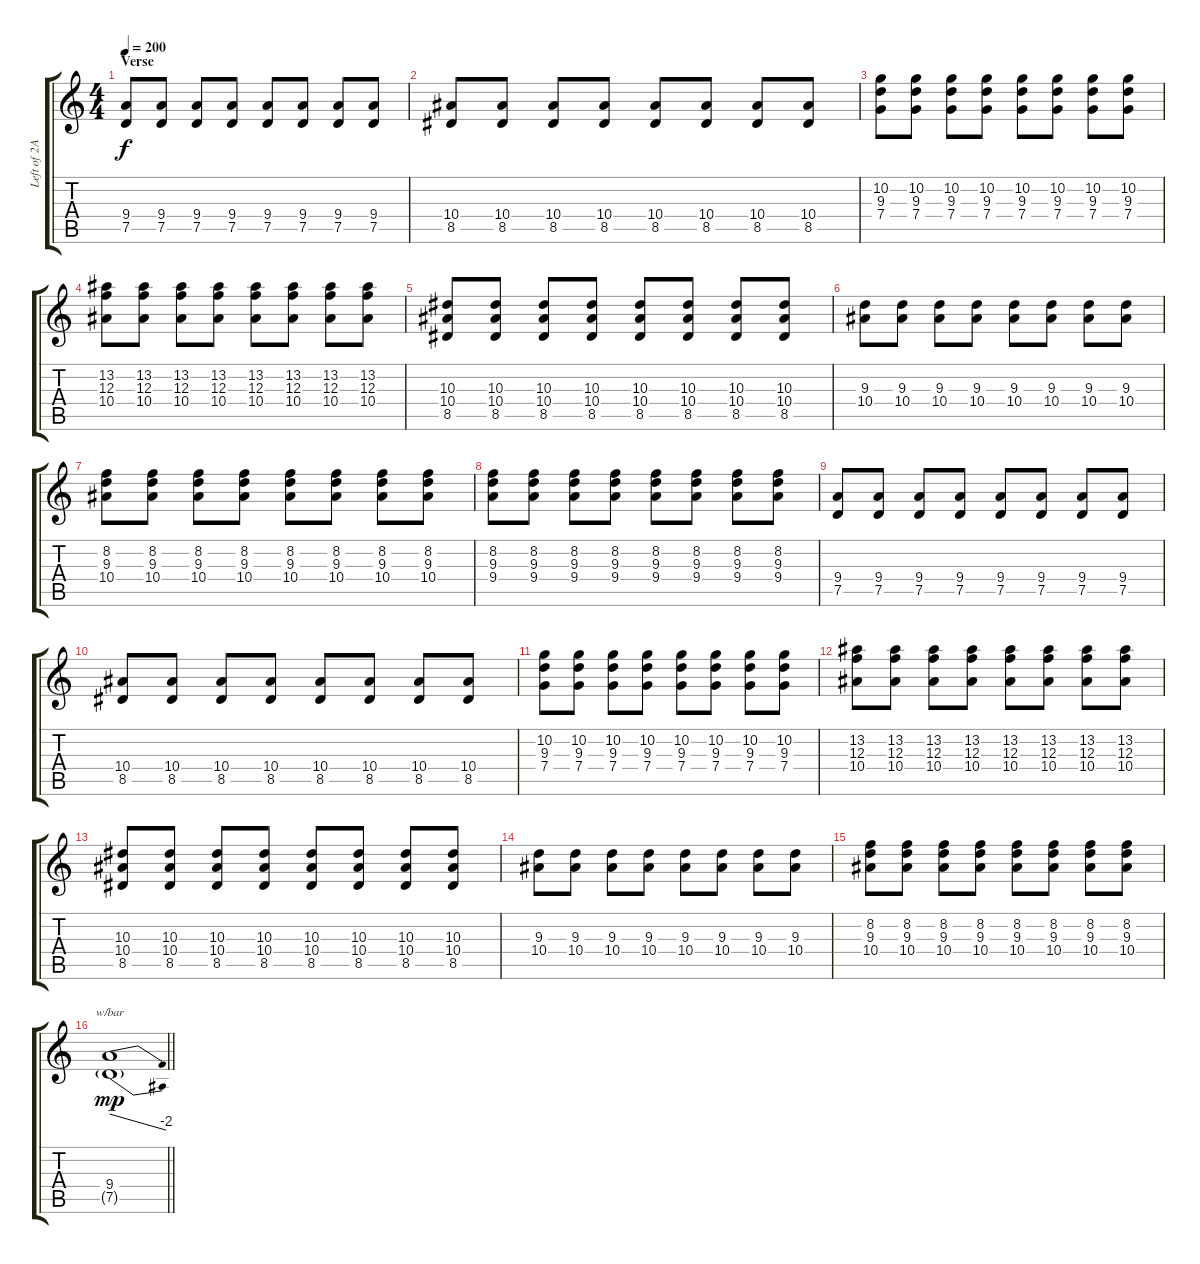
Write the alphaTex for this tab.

\track ("Left of 2A" "Left of 2A") {instrument distortionguitar}
\staff {score tabs}
\tuning (D4 A3 F3 C3 G2 D2) {hide}
\ts (4 4)
\section ("" "Verse")
\tempo 200
\clef g2
\ks c
(9.4 7.5).8{dy f} (9.4 7.5).8 (9.4 7.5).8 (9.4 7.5).8 (9.4 7.5).8 (9.4 7.5).8 (9.4 7.5).8 (9.4 7.5).8 |
(10.4 8.5).8 (10.4 8.5).8 (10.4 8.5).8 (10.4 8.5).8 (10.4 8.5).8 (10.4 8.5).8 (10.4 8.5).8 (10.4 8.5).8 |
(10.2 9.3 7.4).8 (10.2 9.3 7.4).8 (10.2 9.3 7.4).8 (10.2 9.3 7.4).8 (10.2 9.3 7.4).8 (10.2 9.3 7.4).8 (10.2 9.3 7.4).8 (10.2 9.3 7.4).8 |
(13.2 12.3 10.4).8 (13.2 12.3 10.4).8 (13.2 12.3 10.4).8 (13.2 12.3 10.4).8 (13.2 12.3 10.4).8 (13.2 12.3 10.4).8 (13.2 12.3 10.4).8 (13.2 12.3 10.4).8 |
(10.3 10.4 8.5).8 (10.3 10.4 8.5).8 (10.3 10.4 8.5).8 (10.3 10.4 8.5).8 (10.3 10.4 8.5).8 (10.3 10.4 8.5).8 (10.3 10.4 8.5).8 (10.3 10.4 8.5).8 |
(9.3 10.4).8 (9.3 10.4).8 (9.3 10.4).8 (9.3 10.4).8 (9.3 10.4).8 (9.3 10.4).8 (9.3 10.4).8 (9.3 10.4).8 |
(8.2 9.3 10.4).8 (8.2 9.3 10.4).8 (8.2 9.3 10.4).8 (8.2 9.3 10.4).8 (8.2 9.3 10.4).8 (8.2 9.3 10.4).8 (8.2 9.3 10.4).8 (8.2 9.3 10.4).8 |
(8.2 9.3 9.4).8 (8.2 9.3 9.4).8 (8.2 9.3 9.4).8 (8.2 9.3 9.4).8 (8.2 9.3 9.4).8 (8.2 9.3 9.4).8 (8.2 9.3 9.4).8 (8.2 9.3 9.4).8 |
(9.4 7.5).8 (9.4 7.5).8 (9.4 7.5).8 (9.4 7.5).8 (9.4 7.5).8 (9.4 7.5).8 (9.4 7.5).8 (9.4 7.5).8 |
(10.4 8.5).8 (10.4 8.5).8 (10.4 8.5).8 (10.4 8.5).8 (10.4 8.5).8 (10.4 8.5).8 (10.4 8.5).8 (10.4 8.5).8 |
(10.2 9.3 7.4).8 (10.2 9.3 7.4).8 (10.2 9.3 7.4).8 (10.2 9.3 7.4).8 (10.2 9.3 7.4).8 (10.2 9.3 7.4).8 (10.2 9.3 7.4).8 (10.2 9.3 7.4).8 |
(13.2 12.3 10.4).8 (13.2 12.3 10.4).8 (13.2 12.3 10.4).8 (13.2 12.3 10.4).8 (13.2 12.3 10.4).8 (13.2 12.3 10.4).8 (13.2 12.3 10.4).8 (13.2 12.3 10.4).8 |
(10.3 10.4 8.5).8 (10.3 10.4 8.5).8 (10.3 10.4 8.5).8 (10.3 10.4 8.5).8 (10.3 10.4 8.5).8 (10.3 10.4 8.5).8 (10.3 10.4 8.5).8 (10.3 10.4 8.5).8 |
(9.3 10.4).8 (9.3 10.4).8 (9.3 10.4).8 (9.3 10.4).8 (9.3 10.4).8 (9.3 10.4).8 (9.3 10.4).8 (9.3 10.4).8 |
(8.2 9.3 10.4).8 (8.2 9.3 10.4).8 (8.2 9.3 10.4).8 (8.2 9.3 10.4).8 (8.2 9.3 10.4).8 (8.2 9.3 10.4).8 (8.2 9.3 10.4).8 (8.2 9.3 10.4).8 |
\barLineRight lightlight
(9.4 7.5{g}).1{tbe (dive default 0 0 60 -8) dy mp}
